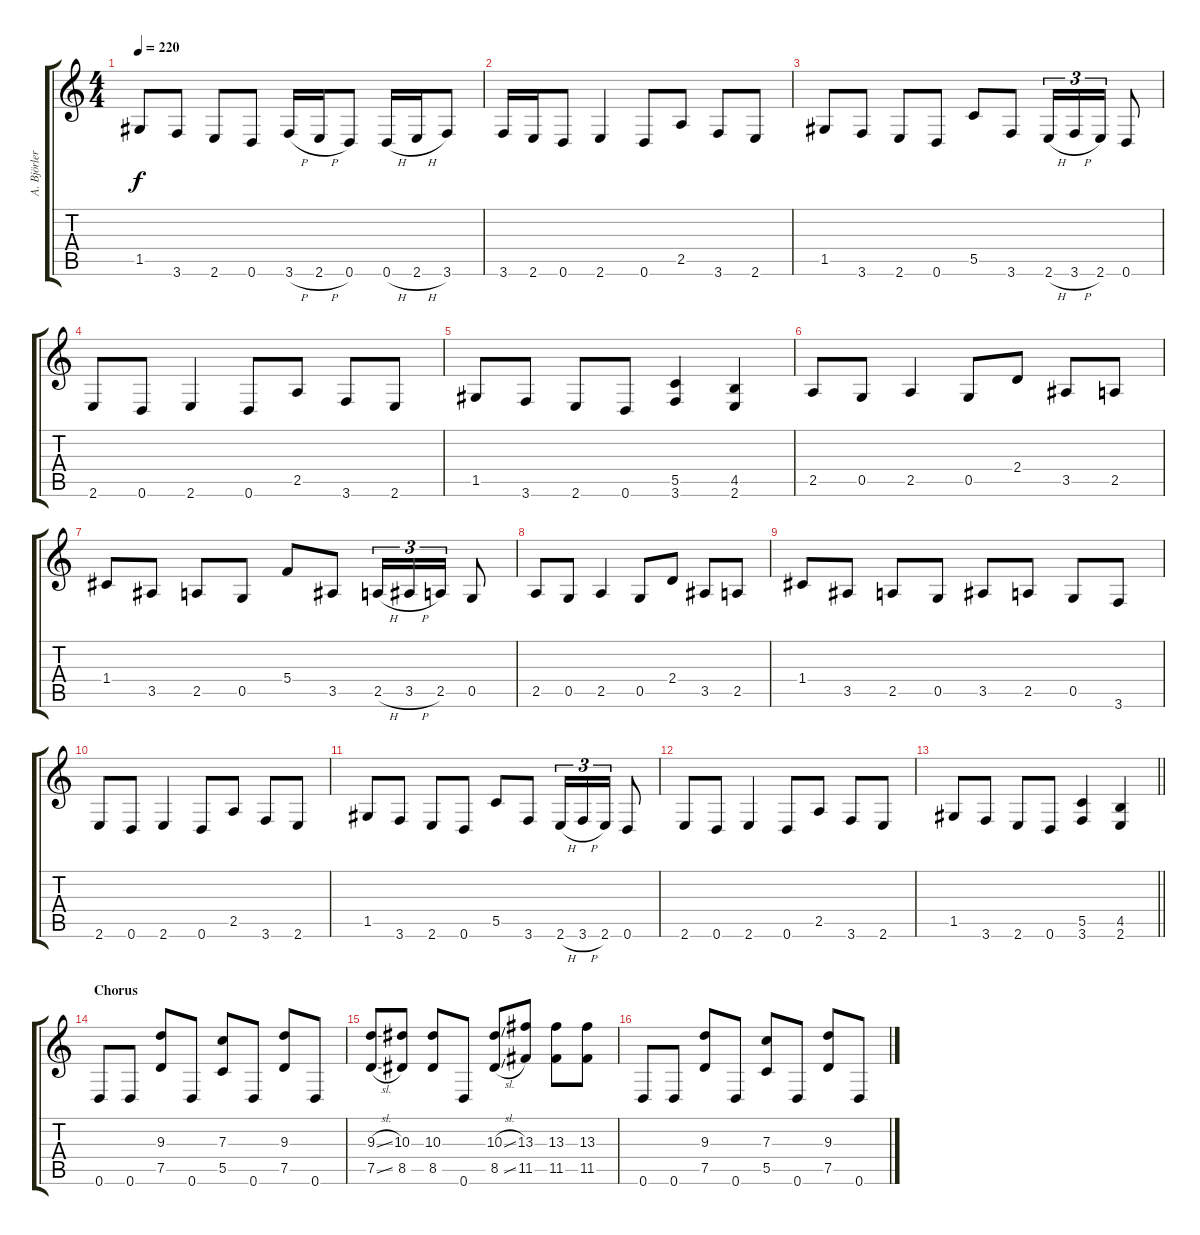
\track ("A. Björler" "A. Björler") {instrument distortionguitar}
\staff {score tabs}
\tuning (D4 A3 F3 C3 G2 D2) {hide}
\ts (4 4)
\tempo 220
\clef g2
\ks c
1.5.8{dy f} 3.6.8 2.6.8 0.6.8 3.6{h}.16 2.6{h}.16 0.6.8 0.6{h}.16 2.6{h}.16 3.6.8 |
3.6.16 2.6.16 0.6.8 2.6.4 0.6.8 2.5.8 3.6.8 2.6.8 |
1.5.8 3.6.8 2.6.8 0.6.8 5.5.8 3.6.8 2.6{h}.16{tu (3 2)} 3.6{h}.16{tu (3 2)} 2.6.16{tu (3 2)} 0.6.8 |
2.6.8 0.6.8 2.6.4 0.6.8 2.5.8 3.6.8 2.6.8 |
1.5.8 3.6.8 2.6.8 0.6.8 (5.5 3.6).4 (4.5 2.6).4 |
2.5.8 0.5.8 2.5.4 0.5.8 2.4.8 3.5.8 2.5.8 |
1.4.8 3.5.8 2.5.8 0.5.8 5.4.8 3.5.8 2.5{h}.16{tu (3 2)} 3.5{h}.16{tu (3 2)} 2.5.16{tu (3 2)} 0.5.8 |
2.5.8 0.5.8 2.5.4 0.5.8 2.4.8 3.5.8 2.5.8 |
1.4.8 3.5.8 2.5.8 0.5.8 3.5.8 2.5.8 0.5.8 3.6.8 |
2.6.8 0.6.8 2.6.4 0.6.8 2.5.8 3.6.8 2.6.8 |
1.5.8 3.6.8 2.6.8 0.6.8 5.5.8 3.6.8 2.6{h}.16{tu (3 2)} 3.6{h}.16{tu (3 2)} 2.6.16{tu (3 2)} 0.6.8 |
2.6.8 0.6.8 2.6.4 0.6.8 2.5.8 3.6.8 2.6.8 |
\barLineRight lightlight
1.5.8 3.6.8 2.6.8 0.6.8 (5.5 3.6).4 (4.5 2.6).4 |
\section ("" "Chorus")
0.6.8 0.6.8 (9.3 7.5).8 0.6.8 (7.3 5.5).8 0.6.8 (9.3 7.5).8 0.6.8 |
(9.3{sl} 7.5{sl}).8 (10.3 8.5).8 (10.3 8.5).8 0.6.8 (10.3{sl} 8.5{sl}).8 (13.3 11.5).8 (13.3 11.5).8 (13.3 11.5).8 |
0.6.8 0.6.8 (9.3 7.5).8 0.6.8 (7.3 5.5).8 0.6.8 (9.3 7.5).8 0.6.8
